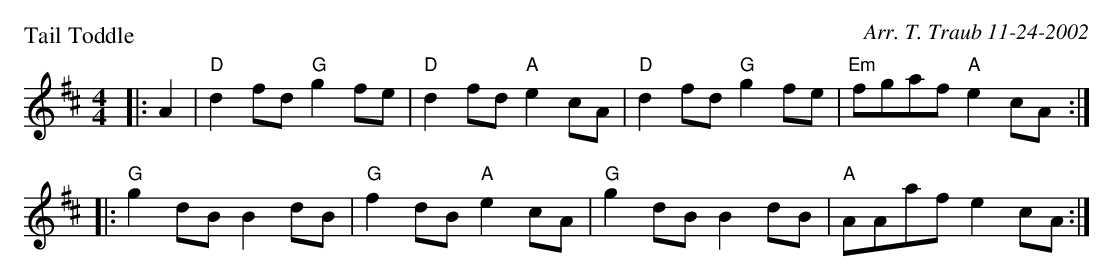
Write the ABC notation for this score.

X:1
P: Tail Toddle
C: Arr. T. Traub 11-24-2002
K: D
M: 4/4
L: 1/8
|:A2|"D"d2 fd "G"g2 fe|"D"d2 fd "A"e2 cA|"D"d2 fd "G"g2 fe|"Em"fgaf "A"e2 cA :|
|:"G"g2 dB B2 dB|"G"f2 dB "A"e2 cA|"G"g2 dB B2 dB|"A"AAaf e2 cA :|
